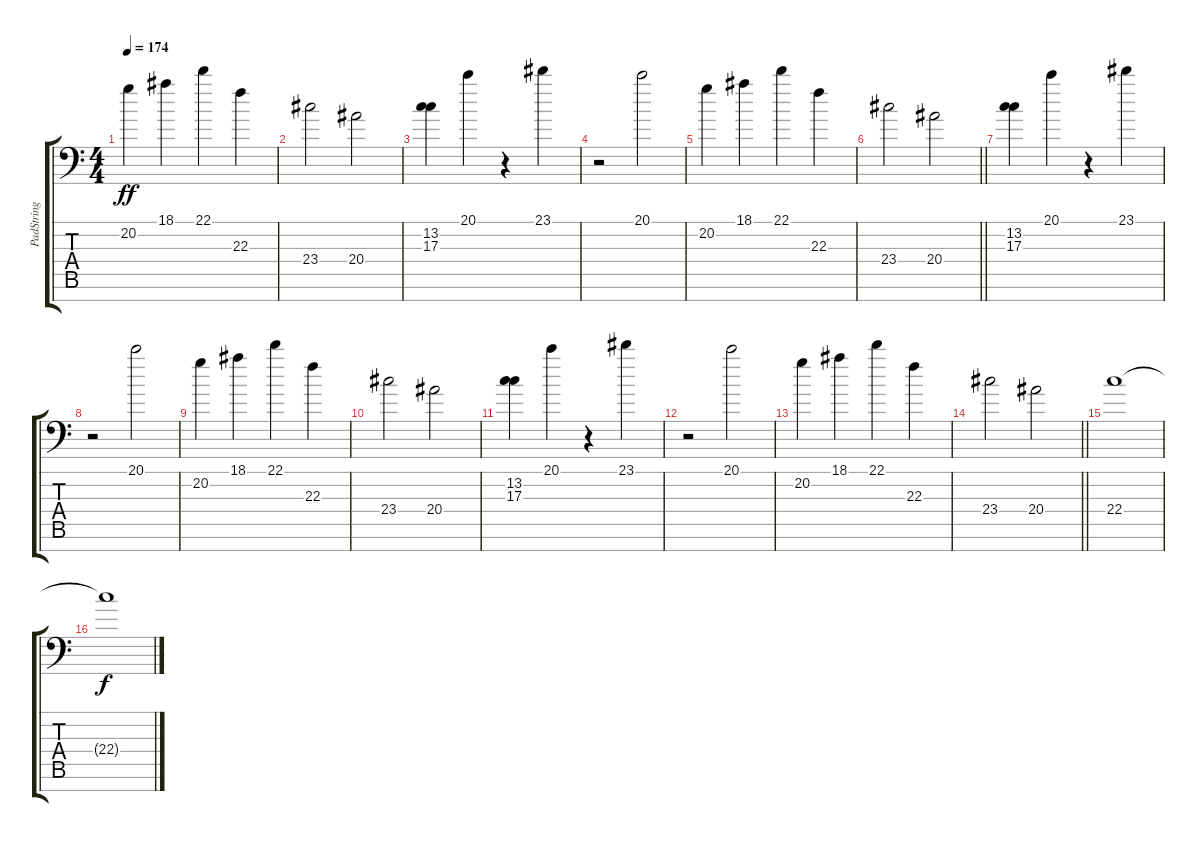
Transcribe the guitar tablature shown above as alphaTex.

\track ("PadString" "PadString") {instrument pad2warm}
\staff {score tabs}
\tuning (E4 B3 G3 D3 A2 E2 C-1) {hide}
\ts (4 4)
\tempo 174
\clef f4
\ks c
20.2.4{dy ff} 18.1.4 22.1.4 22.3.4 |
23.4.2 20.4.2 |
(13.2 17.3).4 20.1.4 r.4 23.1.4 |
r.2 20.1.2 |
20.2.4 18.1.4 22.1.4 22.3.4 |
\barLineRight lightlight
23.4.2 20.4.2 |
(13.2 17.3).4 20.1.4 r.4 23.1.4 |
r.2 20.1.2 |
20.2.4 18.1.4 22.1.4 22.3.4 |
23.4.2 20.4.2 |
(13.2 17.3).4 20.1.4 r.4 23.1.4 |
r.2 20.1.2 |
20.2.4 18.1.4 22.1.4 22.3.4 |
\barLineRight lightlight
23.4.2 20.4.2 |
22.4.1 |
22.4{t}.1{dy f}
